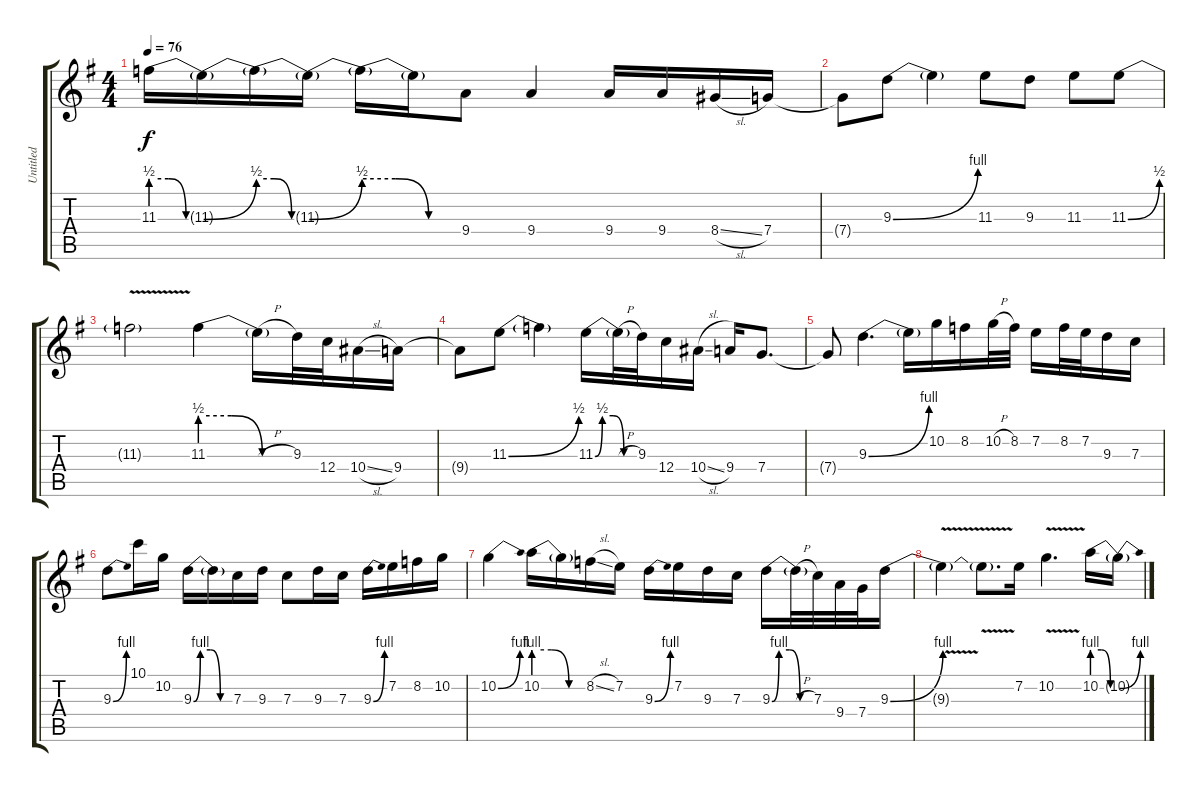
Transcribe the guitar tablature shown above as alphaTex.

\track ("Untitled" "Untitled") {instrument distortionguitar}
\staff {score tabs}
\tuning (D4 A3 F3 C3 G2 D2) {hide}
\ts (4 4)
\tempo 76
\clef g2
\ks g
11.3{be (custom 0 2 20 2 40 0 60 0) t}.16{dy f} 11.3{be (bend 0 0 60 2) t}.16 11.3{be (custom 0 2 20 2 40 0 60 0) t}.16 11.3{be (bend 0 0 60 2) t}.16 11.3{be (custom 0 2 20 2 40 0 60 0) t}.16 11.3{t}.16 9.4.8 9.4.4 9.4.16 9.4.16 8.4{sl}.16 7.4.16 |
7.4{t}.8 9.3{be (bend 0 0 60 4)}.8 9.3{t}.4 11.3.8 9.3.8 11.3.8 11.3{be (bend 0 0 60 2)}.8 |
11.3{v t}.2 11.3{be (custom 0 2 20 2 40 0 60 0)}.4 11.3{h t}.16 9.3.32 12.4.32 10.4{sl}.16 9.4.16 |
9.4{t}.8 11.3{be (bend 0 0 60 2)}.8 11.3{t}.4 11.3{be (custom 0 0 10 2 25 2 40 0 60 0)}.16 11.3{h t}.32 9.3.32 12.4.16 10.4{sl}.16 9.4.16 7.4.8{d} |
7.4{t}.8 9.3{be (bend 0 0 60 4)}.4{d} 9.3{t}.16 10.2.16 8.2.16 10.2{h}.32 8.2.32 7.2.16 8.2.32 7.2.32 9.3.16 7.3.16 |
9.3{be (bend 0 0 60 4)}.8 10.1.16 10.2.16 9.3{be (custom 0 0 10 4 25 4 40 0 60 0)}.16 9.3{t}.16 7.3.16 9.3.16 7.3.8 9.3.16 7.3.16 9.3{be (bend 0 0 60 4)}.16 7.2.16 8.2.16 10.2.16 |
10.2{be (bend 0 0 60 4)}.4 10.2{be (custom 0 4 20 4 40 0 60 0)}.16 10.2{t}.16 8.2{sl}.16 7.2.16 9.3{be (bend 0 0 60 4)}.16 7.2.16 9.3.16 7.3.16 9.3{be (custom 0 0 10 4 25 4 40 0 60 0)}.16 9.3{h t}.32 7.3.32 9.4.32 7.4.32 9.3{be (bend 0 0 60 4)}.16 |
9.3{v t}.4 9.3{v t}.8{d} 7.2.16 10.2{v}.4{d} 10.2{be (custom 0 4 20 4 40 0 60 0)}.16 10.2{be (bend 0 0 60 4) t}.16
